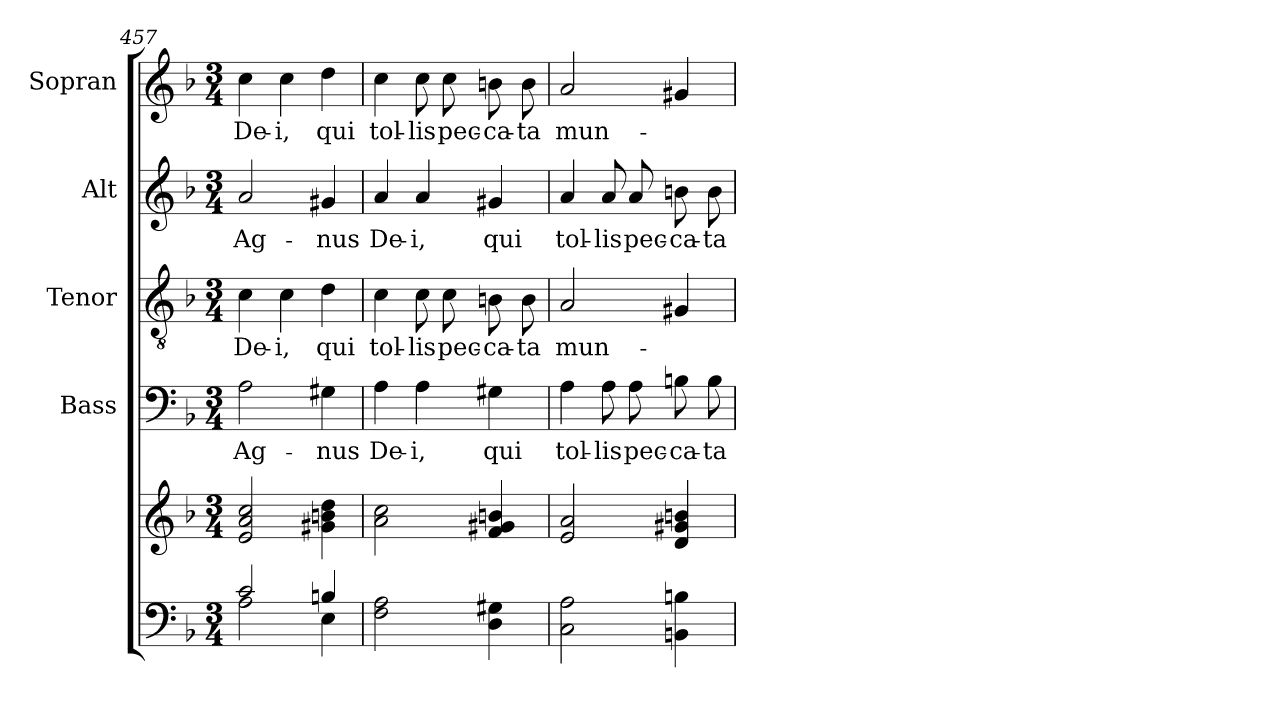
**kern	**kern	**kern	**text	**kern	**text	**kern	**text	**kern	**text
*part5	*part5	*part4	*part4	*part3	*part3	*part2	*part2	*part1	*part1
*staff6	*staff5	*staff4	*staff4	*staff3	*staff3	*staff2	*staff2	*staff1	*staff1
*	*	*I"Bass	*	*I"Tenor	*	*I"Alt	*	*I"Sopran	*
*	*	*I'B.	*	*I'T.	*	*I'A.	*	*I'S.	*
*clefF4	*clefG2	*clefF4	*	*clefGv2	*	*clefG2	*	*clefG2	*
*k[b-]	*k[b-]	*k[b-]	*	*k[b-]	*	*k[b-]	*	*k[b-]	*
*F:	*F:	*F:	*	*F:	*	*F:	*	*F:	*
*M3/4	*M3/4	*M3/4	*	*M3/4	*	*M3/4	*	*M3/4	*
=457	=457	=457	=457	=457	=457	=457	=457	=457	=457
*^	*	*	*	*	*	*	*	*	*
!	!	!	!	!LO:LY:b	!	!LO:LY:b	!	!LO:LY:b	!	!LO:LY:b
2c/	2A\	2e/ 2a/ 2cc/	2A\	Ag-	4c\	De-	2a/	Ag-	4cc\	De-
!	!	!	!	!	!	!LO:LY:b	!	!	!	!LO:LY:b
.	.	.	.	.	4c\	-i,	.	.	4cc\	-i,
!	!	!	!	!LO:LY:b	!	!LO:LY:b	!	!LO:LY:b	!	!LO:LY:b
4Bn/	4E\	4g#X\ 4bn\ 4dd\	4G#X\	-nus	4d\	qui	4g#X/	-nus	4dd\	qui
!!LO:PB:g=z
=458	=458	=458	=458	=458	=458	=458	=458	=458	=458	=458
!	!	!	!	!LO:LY:b	!	!LO:LY:b	!	!LO:LY:b	!	!LO:LY:b
*v	*v	*	*	*	*	*	*	*	*	*
2F\ 2A\	2a\ 2cc\	4A\	De-	4c\	tol-	4a/	De-	4cc\	tol-
!	!	!	!LO:LY:b	!	!LO:LY:b	!	!LO:LY:b	!	!LO:LY:b
.	.	4A\	-i,	8c\	-lis	4a/	-i,	8cc\	-lis
!	!	!	!	!	!LO:LY:b	!	!	!	!LO:LY:b
.	.	.	.	8c\	pec-	.	.	8cc\	pec-
!	!	!	!LO:LY:b	!	!LO:LY:b	!	!LO:LY:b	!	!LO:LY:b
4D\ 4G#X\	4f/ 4g#X/ 4bn/	4G#X\	qui	8Bn\	-ca-	4g#X/	qui	8bn\	-ca-
!	!	!	!	!	!LO:LY:b	!	!	!	!LO:LY:b
.	.	.	.	8B\	-ta	.	.	8b\	-ta
=459	=459	=459	=459	=459	=459	=459	=459	=459	=459
!	!	!	!LO:LY:b	!	!LO:LY:b	!	!LO:LY:b	!	!LO:LY:b
2C\ 2A\	2e/ 2a/	4A\	tol-	2A/	mun-	4a/	tol-	2a/	mun-
!	!	!	!LO:LY:b	!	!	!	!LO:LY:b	!	!
.	.	8A\	-lis	.	.	8a/	-lis	.	.
!	!	!	!LO:LY:b	!	!	!	!LO:LY:b	!	!
.	.	8A\	pec-	.	.	8a/	pec-	.	.
!	!	!	!LO:LY:b	!	!	!	!LO:LY:b	!	!
4BBn\ 4Bn\	4d/ 4g#X/ 4bn/	8Bn\	-ca-	4G#X/	.	8bn\	-ca-	4g#X/	.
!	!	!	!LO:LY:b	!	!	!	!LO:LY:b	!	!
.	.	8B\	-ta	.	.	8b\	-ta	.	.
=	=	=	=	=	=	=	=	=	=
*-	*-	*-	*-	*-	*-	*-	*-	*-	*-
